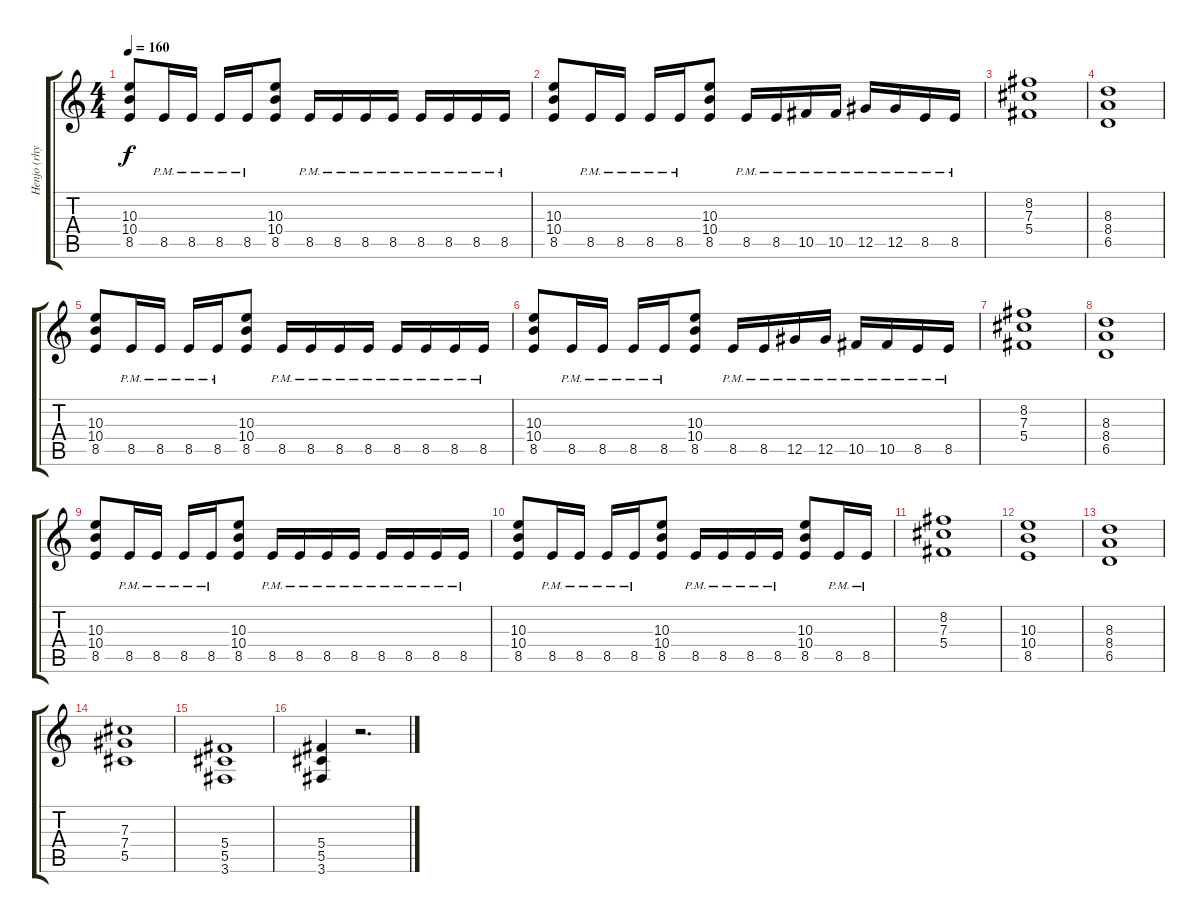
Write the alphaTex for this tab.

\track ("Henjo (rhythm)" "Henjo (rhy") {instrument distortionguitar}
\staff {score tabs}
\tuning (Eb4 Bb3 Gb3 Db3 Ab2 Eb2) {hide}
\ts (4 4)
\tempo 160
\clef g2
\ks c
(10.3 10.4 8.5).8{dy f} 8.5{pm}.16 8.5{pm}.16 8.5{pm}.16 8.5{pm}.16 (10.3 10.4 8.5).8 8.5{pm}.16 8.5{pm}.16 8.5{pm}.16 8.5{pm}.16 8.5{pm}.16 8.5{pm}.16 8.5{pm}.16 8.5{pm}.16 |
(10.3 10.4 8.5).8 8.5{pm}.16 8.5{pm}.16 8.5{pm}.16 8.5{pm}.16 (10.3 10.4 8.5).8 8.5{pm}.16 8.5{pm}.16 10.5{pm}.16 10.5{pm}.16 12.5{pm}.16 12.5{pm}.16 8.5{pm}.16 8.5{pm}.16 |
(8.2 7.3 5.4).1 |
(8.3 8.4 6.5).1 |
(10.3 10.4 8.5).8 8.5{pm}.16 8.5{pm}.16 8.5{pm}.16 8.5{pm}.16 (10.3 10.4 8.5).8 8.5{pm}.16 8.5{pm}.16 8.5{pm}.16 8.5{pm}.16 8.5{pm}.16 8.5{pm}.16 8.5{pm}.16 8.5{pm}.16 |
(10.3 10.4 8.5).8 8.5{pm}.16 8.5{pm}.16 8.5{pm}.16 8.5{pm}.16 (10.3 10.4 8.5).8 8.5{pm}.16 8.5{pm}.16 12.5{pm}.16 12.5{pm}.16 10.5{pm}.16 10.5{pm}.16 8.5{pm}.16 8.5{pm}.16 |
(8.2 7.3 5.4).1 |
(8.3 8.4 6.5).1 |
(10.3 10.4 8.5).8 8.5{pm}.16 8.5{pm}.16 8.5{pm}.16 8.5{pm}.16 (10.3 10.4 8.5).8 8.5{pm}.16 8.5{pm}.16 8.5{pm}.16 8.5{pm}.16 8.5{pm}.16 8.5{pm}.16 8.5{pm}.16 8.5{pm}.16 |
(10.3 10.4 8.5).8 8.5{pm}.16 8.5{pm}.16 8.5{pm}.16 8.5{pm}.16 (10.3 10.4 8.5).8 8.5{pm}.16 8.5{pm}.16 8.5{pm}.16 8.5{pm}.16 (10.3 10.4 8.5).8 8.5{pm}.16 8.5{pm}.16 |
(8.2 7.3 5.4).1 |
(10.3 10.4 8.5).1 |
(8.3 8.4 6.5).1 |
(7.3 7.4 5.5).1 |
(5.4 5.5 3.6).1 |
(5.4 5.5 3.6).4 r.2{d}
